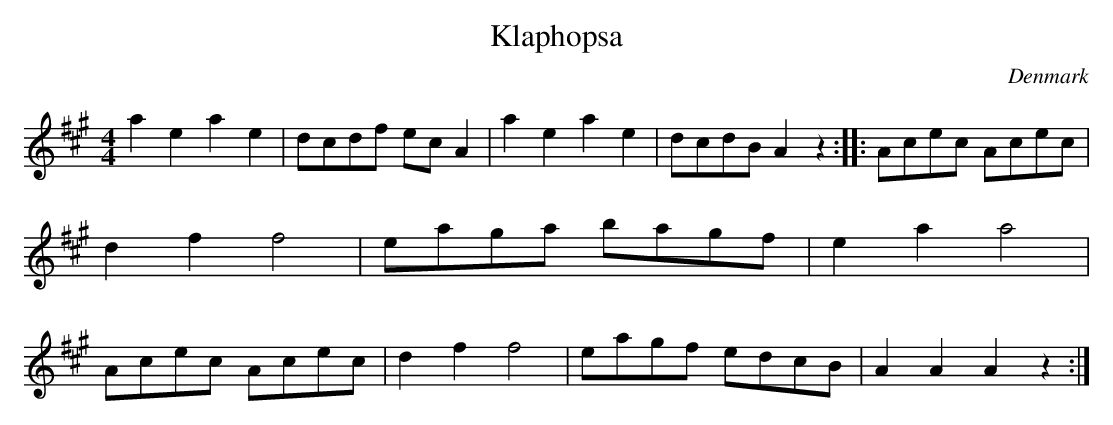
X:1
T:Klaphopsa
M:4/4
O:Denmark
K:A major
a2e2 a2e2 | dcdf ecA2 | a2e2 a2e2 | dcdBA2z2 ::\
Acec Acec | d2f2 f4 | eaga bagf | e2a2a4 |\
Acec Acec | d2f2 f4 | eagf edcB | A2A2 A2z2 :|
